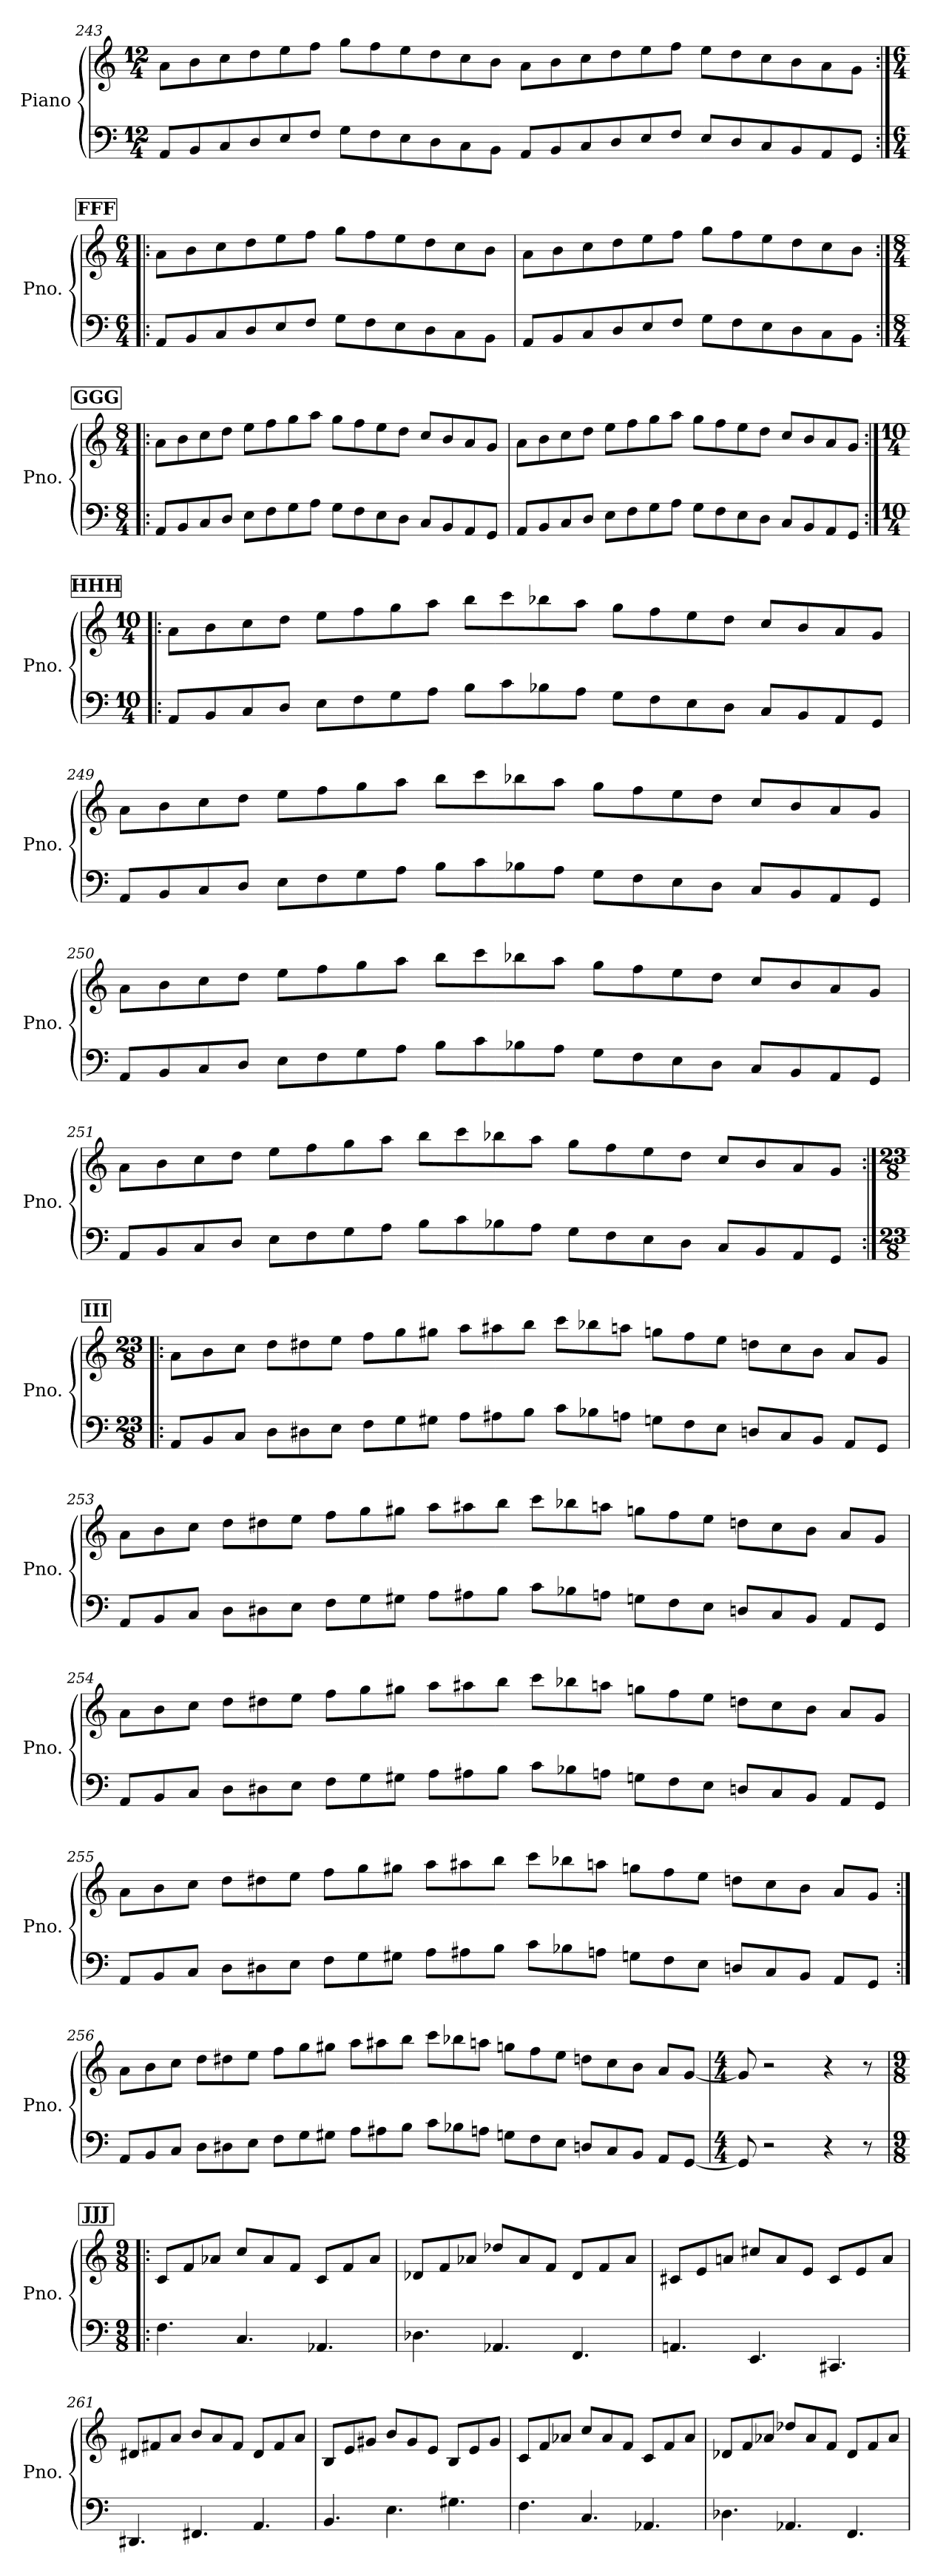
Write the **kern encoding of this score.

**kern	**kern
*part1	*part1
*staff2	*staff1
*I"Piano	*
*I'Pno.	*
*clefF4	*clefG2
*k[]	*k[]
*M12/4	*M12/4
=243	=243
8AA/L	8a\L
8BB/	8b\
8C/	8cc\
8D/	8dd\
8E/	8ee\
8F/J	8ff\J
8G\L	8gg\L
8F\	8ff\
8E\	8ee\
8D\	8dd\
8C\	8cc\
8BB\J	8b\J
8AA/L	8a\L
8BB/	8b\
8C/	8cc\
8D/	8dd\
8E/	8ee\
8F/J	8ff\J
8E/L	8ee\L
8D/	8dd\
8C/	8cc\
8BB/	8b\
8AA/	8a\
8GG/J	8g\J
!!LO:LB:g=z
!!LO:REH:place=s1:a:B:fs=14:t=FFF
=244:|!|:	=244:|!|:
*M6/4	*M6/4
8AA/L	8a\L
8BB/	8b\
8C/	8cc\
8D/	8dd\
8E/	8ee\
8F/J	8ff\J
8G\L	8gg\L
8F\	8ff\
8E\	8ee\
8D\	8dd\
8C\	8cc\
8BB\J	8b\J
=245	=245
8AA/L	8a\L
8BB/	8b\
8C/	8cc\
8D/	8dd\
8E/	8ee\
8F/J	8ff\J
8G\L	8gg\L
8F\	8ff\
8E\	8ee\
8D\	8dd\
8C\	8cc\
8BB\J	8b\J
!!LO:REH:place=s1:a:B:fs=14:t=GGG
=246:|!|:	=246:|!|:
*M8/4	*M8/4
8AA/L	8a\L
8BB/	8b\
8C/	8cc\
8D/J	8dd\J
8E\L	8ee\L
8F\	8ff\
8G\	8gg\
8A\J	8aa\J
8G\L	8gg\L
8F\	8ff\
8E\	8ee\
8D\J	8dd\J
8C/L	8cc/L
8BB/	8b/
8AA/	8a/
8GG/J	8g/J
!!LO:LB:g=z
=247	=247
8AA/L	8a\L
8BB/	8b\
8C/	8cc\
8D/J	8dd\J
8E\L	8ee\L
8F\	8ff\
8G\	8gg\
8A\J	8aa\J
8G\L	8gg\L
8F\	8ff\
8E\	8ee\
8D\J	8dd\J
8C/L	8cc/L
8BB/	8b/
8AA/	8a/
8GG/J	8g/J
!!LO:REH:place=s1:a:B:fs=14:t=HHH
=248:|!|:	=248:|!|:
*M10/4	*M10/4
8AA/L	8a\L
8BB/	8b\
8C/	8cc\
8D/J	8dd\J
8E\L	8ee\L
8F\	8ff\
8G\	8gg\
8A\J	8aa\J
8B\L	8bb\L
8c\	8ccc\
8B-X\	8bb-X\
8A\J	8aa\J
8G\L	8gg\L
8F\	8ff\
8E\	8ee\
8D\J	8dd\J
8C/L	8cc/L
8BB/	8b/
8AA/	8a/
8GG/J	8g/J
!!LO:LB:g=z
=249	=249
8AA/L	8a\L
8BB/	8b\
8C/	8cc\
8D/J	8dd\J
8E\L	8ee\L
8F\	8ff\
8G\	8gg\
8A\J	8aa\J
8B\L	8bb\L
8c\	8ccc\
8B-X\	8bb-X\
8A\J	8aa\J
8G\L	8gg\L
8F\	8ff\
8E\	8ee\
8D\J	8dd\J
8C/L	8cc/L
8BB/	8b/
8AA/	8a/
8GG/J	8g/J
=250	=250
8AA/L	8a\L
8BB/	8b\
8C/	8cc\
8D/J	8dd\J
8E\L	8ee\L
8F\	8ff\
8G\	8gg\
8A\J	8aa\J
8B\L	8bb\L
8c\	8ccc\
8B-X\	8bb-X\
8A\J	8aa\J
8G\L	8gg\L
8F\	8ff\
8E\	8ee\
8D\J	8dd\J
8C/L	8cc/L
8BB/	8b/
8AA/	8a/
8GG/J	8g/J
!!LO:LB:g=z
=251	=251
8AA/L	8a\L
8BB/	8b\
8C/	8cc\
8D/J	8dd\J
8E\L	8ee\L
8F\	8ff\
8G\	8gg\
8A\J	8aa\J
8B\L	8bb\L
8c\	8ccc\
8B-X\	8bb-X\
8A\J	8aa\J
8G\L	8gg\L
8F\	8ff\
8E\	8ee\
8D\J	8dd\J
8C/L	8cc/L
8BB/	8b/
8AA/	8a/
8GG/J	8g/J
!!LO:LB:g=z
!!LO:REH:place=s1:a:B:fs=14:t=III
=252:|!|:	=252:|!|:
*M23/8	*M23/8
8AA/L	8a\L
8BB/	8b\
8C/J	8cc\J
8D\L	8dd\L
8D#X\	8dd#X\
8E\J	8ee\J
8F\L	8ff\L
8G\	8gg\
8G#X\J	8gg#X\J
8A\L	8aa\L
8A#X\	8aa#X\
8B\J	8bb\J
8c\L	8ccc\L
8B-X\	8bb-X\
8An\J	8aan\J
8Gn\L	8ggn\L
8F\	8ff\
8E\J	8ee\J
8Dn/L	8ddn\L
8C/	8cc\
8BB/J	8b\J
8AA/L	8a/L
8GG/J	8g/J
!!LO:LB:g=z
=253	=253
8AA/L	8a\L
8BB/	8b\
8C/J	8cc\J
8D\L	8dd\L
8D#X\	8dd#X\
8E\J	8ee\J
8F\L	8ff\L
8G\	8gg\
8G#X\J	8gg#X\J
8A\L	8aa\L
8A#X\	8aa#X\
8B\J	8bb\J
8c\L	8ccc\L
8B-X\	8bb-X\
8An\J	8aan\J
8Gn\L	8ggn\L
8F\	8ff\
8E\J	8ee\J
8Dn/L	8ddn\L
8C/	8cc\
8BB/J	8b\J
8AA/L	8a/L
8GG/J	8g/J
!!LO:PB:g=z
=254	=254
8AA/L	8a\L
8BB/	8b\
8C/J	8cc\J
8D\L	8dd\L
8D#X\	8dd#X\
8E\J	8ee\J
8F\L	8ff\L
8G\	8gg\
8G#X\J	8gg#X\J
8A\L	8aa\L
8A#X\	8aa#X\
8B\J	8bb\J
8c\L	8ccc\L
8B-X\	8bb-X\
8An\J	8aan\J
8Gn\L	8ggn\L
8F\	8ff\
8E\J	8ee\J
8Dn/L	8ddn\L
8C/	8cc\
8BB/J	8b\J
8AA/L	8a/L
8GG/J	8g/J
!!LO:LB:g=z
=255	=255
8AA/L	8a\L
8BB/	8b\
8C/J	8cc\J
8D\L	8dd\L
8D#X\	8dd#X\
8E\J	8ee\J
8F\L	8ff\L
8G\	8gg\
8G#X\J	8gg#X\J
8A\L	8aa\L
8A#X\	8aa#X\
8B\J	8bb\J
8c\L	8ccc\L
8B-X\	8bb-X\
8An\J	8aan\J
8Gn\L	8ggn\L
8F\	8ff\
8E\J	8ee\J
8Dn/L	8ddn\L
8C/	8cc\
8BB/J	8b\J
8AA/L	8a/L
8GG/J	8g/J
!!LO:LB:g=z
=256:|!	=256:|!
8AA/L	8a\L
8BB/	8b\
8C/J	8cc\J
8D\L	8dd\L
8D#X\	8dd#X\
8E\J	8ee\J
8F\L	8ff\L
8G\	8gg\
8G#X\J	8gg#X\J
8A\L	8aa\L
8A#X\	8aa#X\
8B\J	8bb\J
8c\L	8ccc\L
8B-X\	8bb-X\
8An\J	8aan\J
8Gn\L	8ggn\L
8F\	8ff\
8E\J	8ee\J
8Dn/L	8ddn\L
8C/	8cc\
8BB/J	8b\J
8AA/L	8a/L
[8GG/J	[8g/J
=257	=257
*M4/4	*M4/4
8GG/]	8g/]
2r	2r
4r	4r
8r	8r
!!LO:REH:place=s1:a:B:fs=14:t=JJJ
=258!|:	=258!|:
*M9/8	*M9/8
4.F\	8c/L
.	8f/
.	8a-X/J
4.C/	8cc/L
.	8a-/
.	8f/J
4.AA-X/	8c/L
.	8f/
.	8a-/J
!!LO:LB:g=z
=259	=259
4.D-X\	8d-X/L
.	8f/
.	8a-X/J
4.AA-X/	8dd-X/L
.	8a-/
.	8f/J
4.FF/	8d-/L
.	8f/
.	8a-/J
=260	=260
4.AAn/	8c#X/L
.	8e/
.	8an/J
4.EE/	8cc#X/L
.	8a/
.	8e/J
4.CC#X/	8c#/L
.	8e/
.	8a/J
=261	=261
4.DD#X/	8d#X/L
.	8f#X/
.	8a/J
4.FF#X/	8b/L
.	8a/
.	8f#/J
4.AA/	8d#/L
.	8f#/
.	8a/J
=262	=262
4.BB/	8B/L
.	8e/
.	8g#X/J
4.E\	8b/L
.	8g#/
.	8e/J
4.G#X\	8B/L
.	8e/
.	8g#/J
=263	=263
4.F\	8c/L
.	8f/
.	8a-X/J
4.C/	8cc/L
.	8a-/
.	8f/J
4.AA-X/	8c/L
.	8f/
.	8a-/J
=264	=264
4.D-X\	8d-X/L
.	8f/
.	8a-X/J
4.AA-X/	8dd-X/L
.	8a-/
.	8f/J
4.FF/	8d-/L
.	8f/
.	8a-/J
=	=
*-	*-
